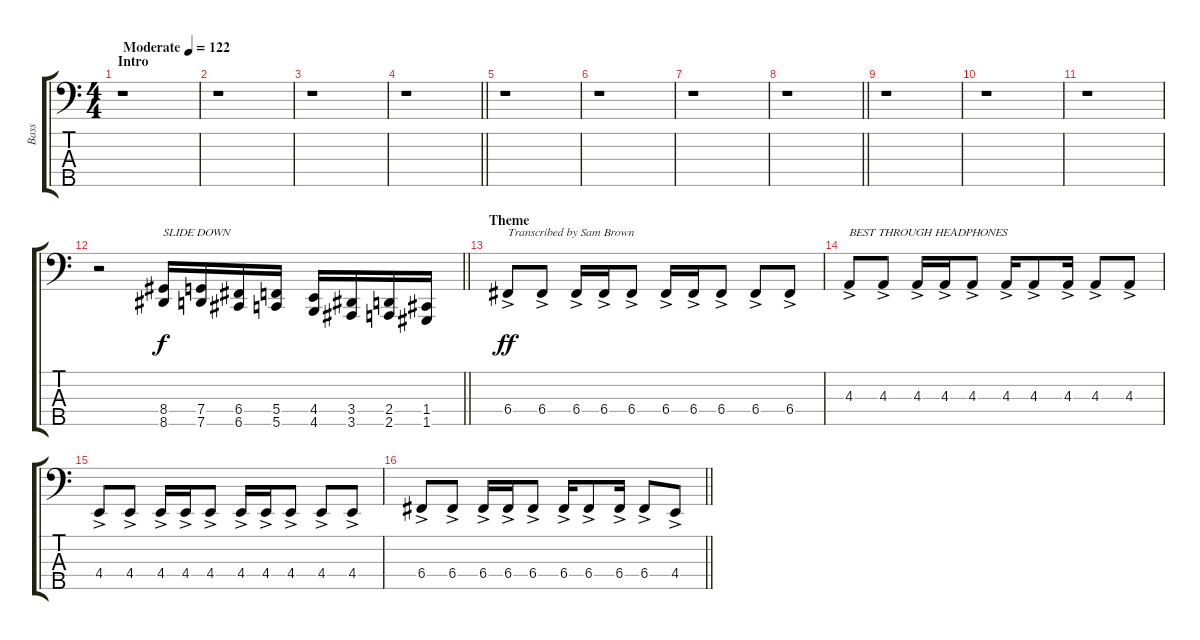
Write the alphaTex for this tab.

\track ("Bass" "Bass") {instrument electricbassfinger}
\staff {score tabs}
\tuning (Eb2 Bb1 F1 C1 G0) {hide}
\ts (4 4)
\section ("" "Intro")
\tempo (122 "Moderate")
\clef f4
\ks c
r.1{dy f instrument electricbassfinger} |
r.1 |
r.1 |
\barLineRight lightlight
r.1 |
\section ("" "")
r.1 |
r.1 |
r.1 |
\barLineRight lightlight
r.1 |
\section ("" "")
r.1 |
r.1 |
r.1 |
\barLineRight lightlight
r.2 (8.4 8.5).16{txt "SLIDE DOWN"} (7.4 7.5).16 (6.4 6.5).16 (5.4 5.5).16 (4.4 4.5).16 (3.4 3.5).16 (2.4 2.5).16 (1.4 1.5).16 |
\section ("" "Theme")
6.4{ac}.8{txt "Transcribed by Sam Brown" dy ff} 6.4{ac}.8 6.4{ac}.16 6.4{ac}.16 6.4{ac}.8 6.4{ac}.16 6.4{ac}.16 6.4{ac}.8 6.4{ac}.8 6.4{ac}.8 |
4.3{ac}.8{txt "BEST THROUGH HEADPHONES"} 4.3{ac}.8 4.3{ac}.16 4.3{ac}.16 4.3{ac}.8 4.3{ac}.16 4.3{ac}.8 4.3{ac}.16 4.3{ac}.8 4.3{ac}.8 |
4.4{ac}.8 4.4{ac}.8 4.4{ac}.16 4.4{ac}.16 4.4{ac}.8 4.4{ac}.16 4.4{ac}.16 4.4{ac}.8 4.4{ac}.8 4.4{ac}.8 |
\barLineRight lightlight
6.4{ac}.8 6.4{ac}.8 6.4{ac}.16 6.4{ac}.16 6.4{ac}.8 6.4{ac}.16 6.4{ac}.8 6.4{ac}.16 6.4{ac}.8 4.4{ac}.8
